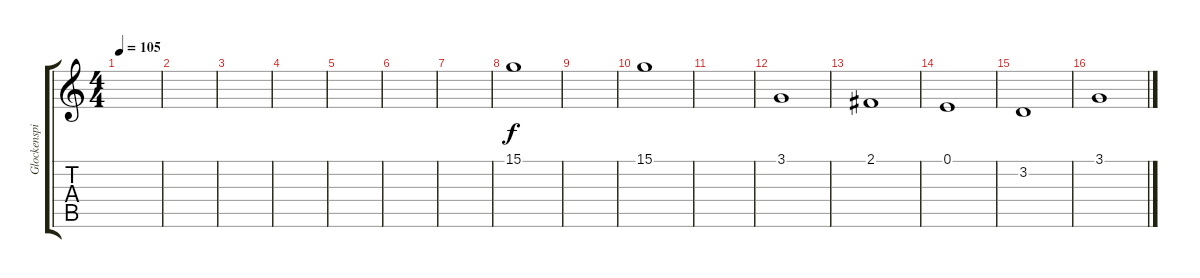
\track ("Glockenspiel" "Glockenspi") {instrument glockenspiel}
\staff {score tabs}
\tuning (E4 B3 G3 D3 A2 E2) {hide}
\ts (4 4)
\tempo 105
\clef g2
\ks c
|
|
|
|
|
|
|
15.1.1 |
|
15.1.1 |
|
3.1.1 |
2.1.1 |
0.1.1 |
3.2.1 |
3.1.1
